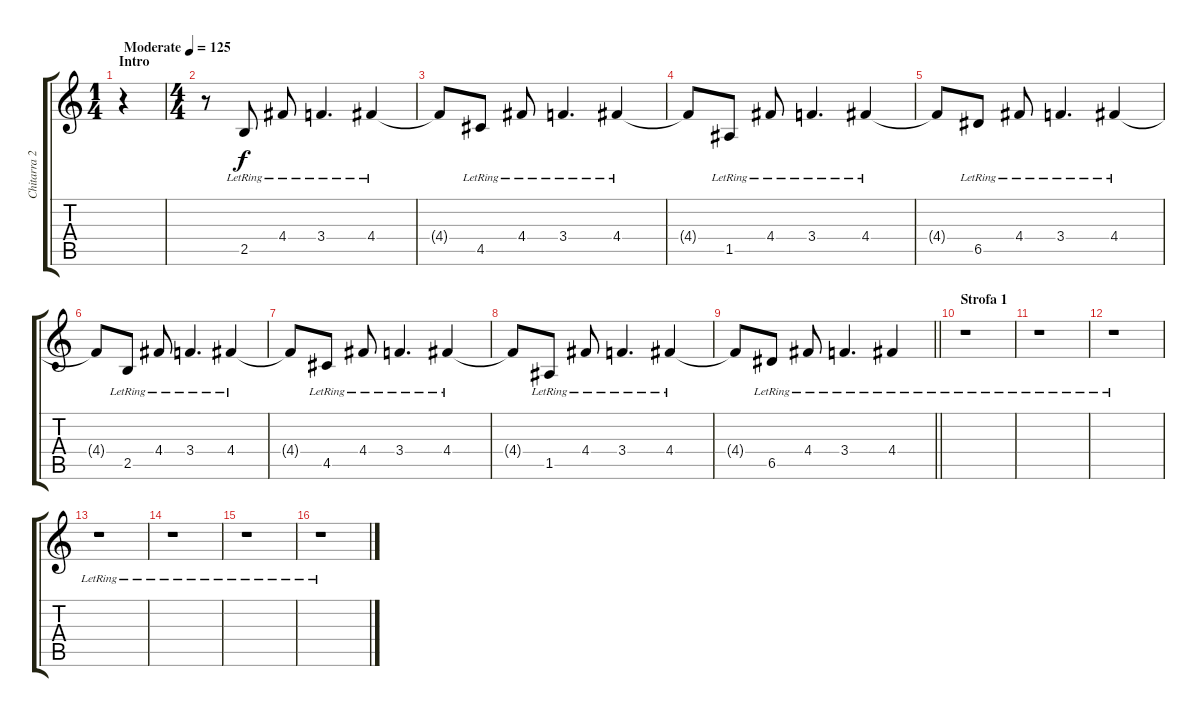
\track ("Chitarra 2" "Chitarra 2") {instrument electricguitarjazz}
\staff {score tabs}
\tuning (E4 B3 G3 D3 A2 E2) {hide}
\ts (1 4)
\section ("" "Intro")
\tempo (125 "Moderate")
\clef g2
\ks c
r.4{dy f instrument electricguitarjazz} |
\ts (4 4)
r.8 2.5{lr}.8 4.4{lr}.8 3.4{lr}.4{d} 4.4{lr}.4 |
4.4{t}.8 4.5{lr}.8 4.4{lr}.8 3.4{lr}.4{d} 4.4{lr}.4 |
4.4{t}.8 1.5{lr}.8 4.4{lr}.8 3.4{lr}.4{d} 4.4{lr}.4 |
4.4{t}.8 6.5{lr}.8 4.4{lr}.8 3.4{lr}.4{d} 4.4{lr}.4 |
4.4{t}.8 2.5{lr}.8 4.4{lr}.8 3.4{lr}.4{d} 4.4{lr}.4 |
4.4{t}.8 4.5{lr}.8 4.4{lr}.8 3.4{lr}.4{d} 4.4{lr}.4 |
4.4{t}.8 1.5{lr}.8 4.4{lr}.8 3.4{lr}.4{d} 4.4{lr}.4 |
\barLineRight lightlight
4.4{t}.8 6.5{lr}.8 4.4{lr}.8 3.4{lr}.4{d} 4.4{lr}.4 |
\section ("" "Strofa 1")
r.1 |
r.1 |
r.1 |
r.1 |
r.1 |
r.1 |
r.1
